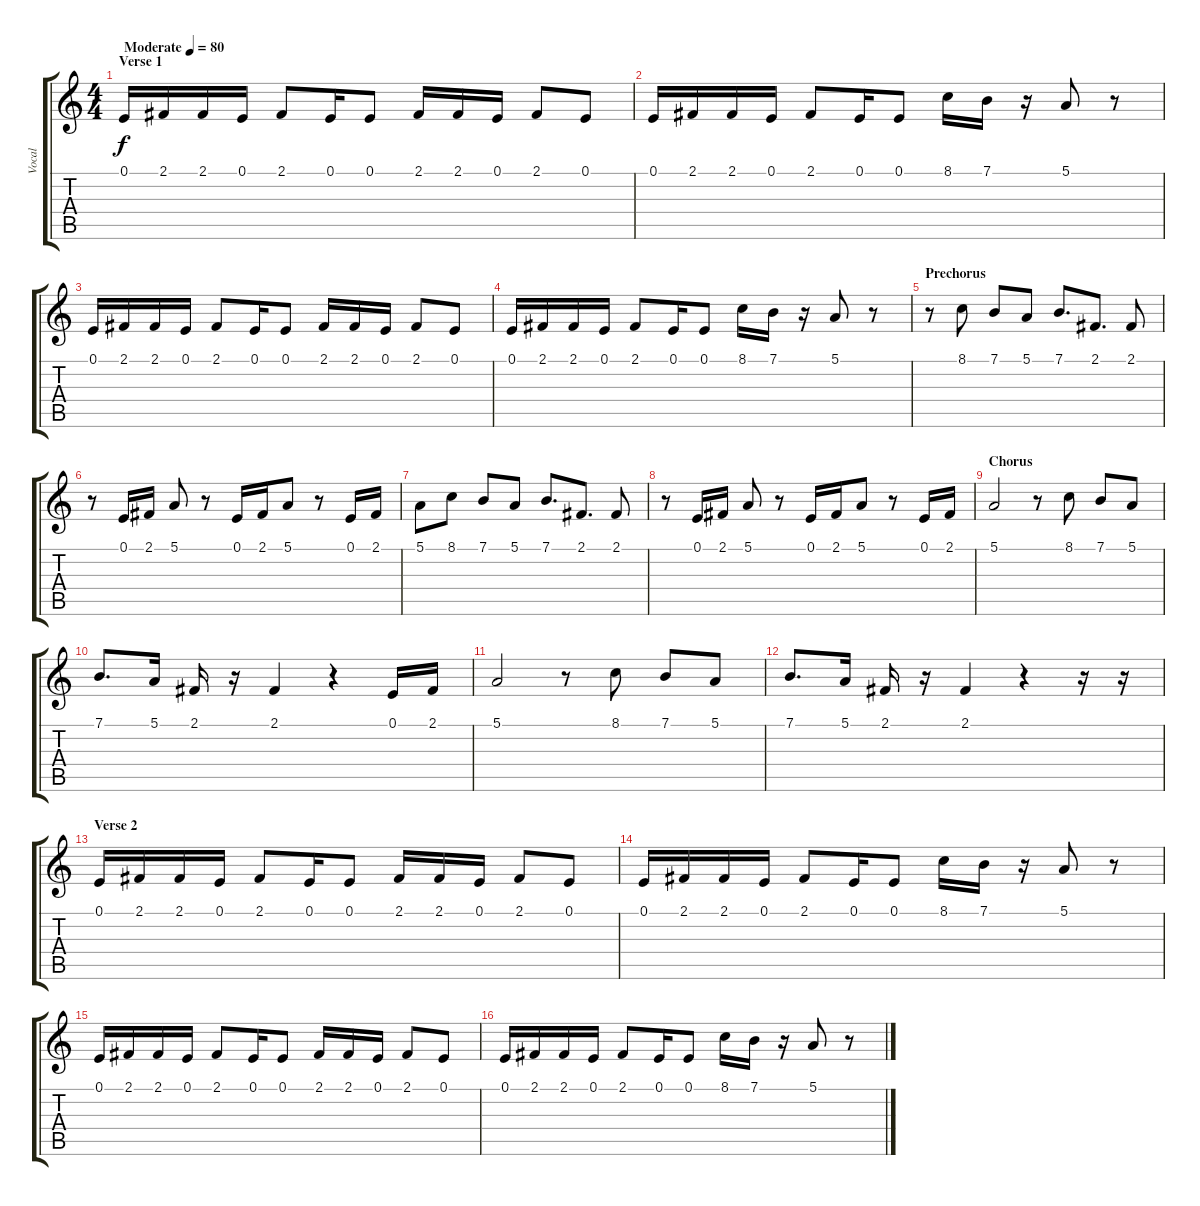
\track ("Vocal" "Vocal") {instrument lead6voice}
\staff {score tabs}
\tuning (E4 B3 G3 D3 A2 E2) {hide}
\ts (4 4)
\section ("" "Verse 1")
\tempo (80 "Moderate")
\clef g2
\ks c
0.1.16{dy f instrument lead6voice} 2.1.16 2.1.16 0.1.16 2.1.8 0.1.16 0.1.8 2.1.16 2.1.16 0.1.16 2.1.8 0.1.8 |
0.1.16 2.1.16 2.1.16 0.1.16 2.1.8 0.1.16 0.1.8 8.1.16 7.1.16 r.16 5.1.8 r.8 |
0.1.16 2.1.16 2.1.16 0.1.16 2.1.8 0.1.16 0.1.8 2.1.16 2.1.16 0.1.16 2.1.8 0.1.8 |
0.1.16 2.1.16 2.1.16 0.1.16 2.1.8 0.1.16 0.1.8 8.1.16 7.1.16 r.16 5.1.8 r.8 |
\section ("" "Prechorus")
r.8 8.1.8 7.1.8 5.1.8 7.1.8{d} 2.1.8{d} 2.1.8 |
r.8 0.1.16 2.1.16 5.1.8 r.8 0.1.16 2.1.16 5.1.8 r.8 0.1.16 2.1.16 |
5.1.8 8.1.8 7.1.8 5.1.8 7.1.8{d} 2.1.8{d} 2.1.8 |
r.8 0.1.16 2.1.16 5.1.8 r.8 0.1.16 2.1.16 5.1.8 r.8 0.1.16 2.1.16 |
\section ("" "Chorus")
5.1.2 r.8 8.1.8 7.1.8 5.1.8 |
7.1.8{d} 5.1.16 2.1.16 r.16 2.1.4 r.4 0.1.16 2.1.16 |
5.1.2 r.8 8.1.8 7.1.8 5.1.8 |
7.1.8{d} 5.1.16 2.1.16 r.16 2.1.4 r.4 r.16 r.16 |
\section ("" "Verse 2")
0.1.16 2.1.16 2.1.16 0.1.16 2.1.8 0.1.16 0.1.8 2.1.16 2.1.16 0.1.16 2.1.8 0.1.8 |
0.1.16 2.1.16 2.1.16 0.1.16 2.1.8 0.1.16 0.1.8 8.1.16 7.1.16 r.16 5.1.8 r.8 |
0.1.16 2.1.16 2.1.16 0.1.16 2.1.8 0.1.16 0.1.8 2.1.16 2.1.16 0.1.16 2.1.8 0.1.8 |
0.1.16 2.1.16 2.1.16 0.1.16 2.1.8 0.1.16 0.1.8 8.1.16 7.1.16 r.16 5.1.8 r.8
